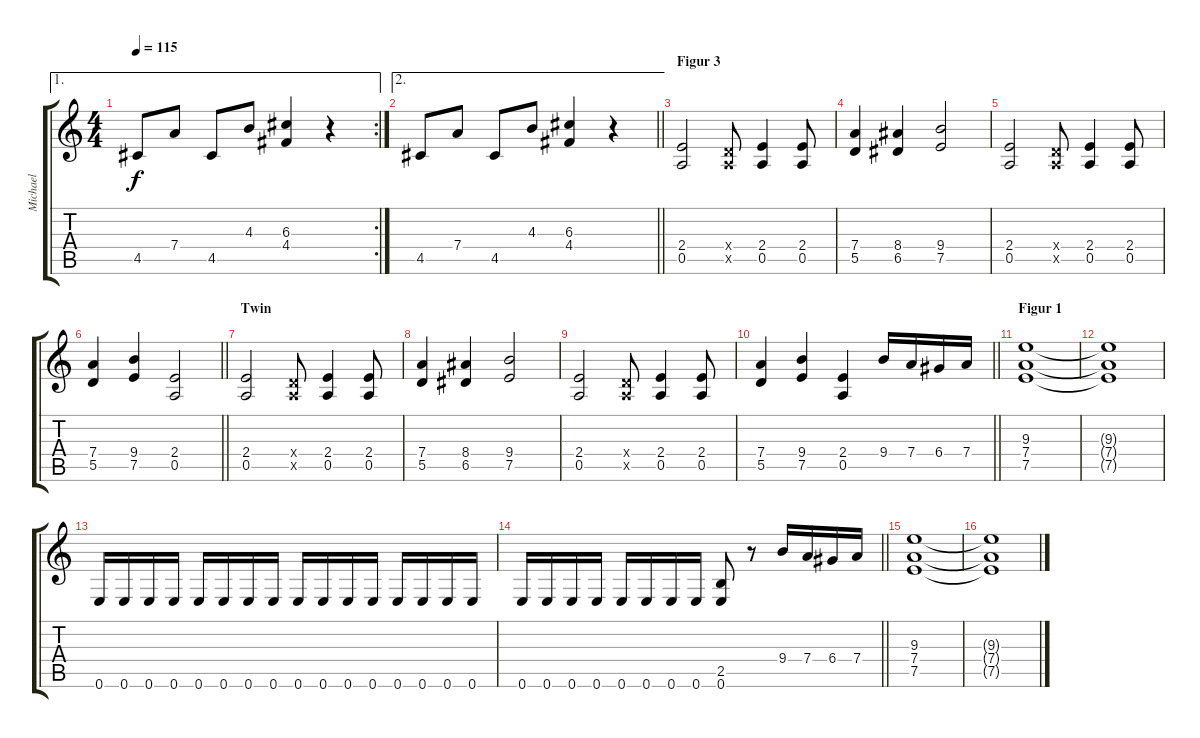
\track ("Michael" "Michael") {instrument distortionguitar}
\staff {score tabs}
\tuning (E4 B3 G3 D3 A2 E2) {hide}
\ae 1
\rc 2
\ts (4 4)
\tempo 115
\clef g2
\ks c
4.5.8{dy f} 7.4.8 4.5.8 4.3.8 (6.3 4.4).4 r.4 |
\ae 2
\barLineRight lightlight
4.5.8 7.4.8 4.5.8 4.3.8 (6.3 4.4).4 r.4 |
\section ("" "Figur 3")
(2.4 0.5).2 (0.4{x} 0.5{x}).8 (2.4 0.5).4 (2.4 0.5).8 |
(7.4 5.5).4 (8.4 6.5).4 (9.4 7.5).2 |
(2.4 0.5).2 (0.4{x} 0.5{x}).8 (2.4 0.5).4 (2.4 0.5).8 |
\barLineRight lightlight
(7.4 5.5).4 (9.4 7.5).4 (2.4 0.5).2 |
\section ("" "Twin")
(2.4 0.5).2 (0.4{x} 0.5{x}).8 (2.4 0.5).4 (2.4 0.5).8 |
(7.4 5.5).4 (8.4 6.5).4 (9.4 7.5).2 |
(2.4 0.5).2 (0.4{x} 0.5{x}).8 (2.4 0.5).4 (2.4 0.5).8 |
\barLineRight lightlight
(7.4 5.5).4 (9.4 7.5).4 (2.4 0.5).4 9.4.16 7.4.16 6.4.16 7.4.16 |
\section ("" "Figur 1")
(9.3 7.4 7.5).1 |
(9.3{t} 7.4{t} 7.5{t}).1 |
0.6.16 0.6.16 0.6.16 0.6.16 0.6.16 0.6.16 0.6.16 0.6.16 0.6.16 0.6.16 0.6.16 0.6.16 0.6.16 0.6.16 0.6.16 0.6.16 |
\barLineRight lightlight
0.6.16 0.6.16 0.6.16 0.6.16 0.6.16 0.6.16 0.6.16 0.6.16 (2.5 0.6).8 r.8 9.4.16 7.4.16 6.4.16 7.4.16 |
(9.3 7.4 7.5).1 |
(9.3{t} 7.4{t} 7.5{t}).1
